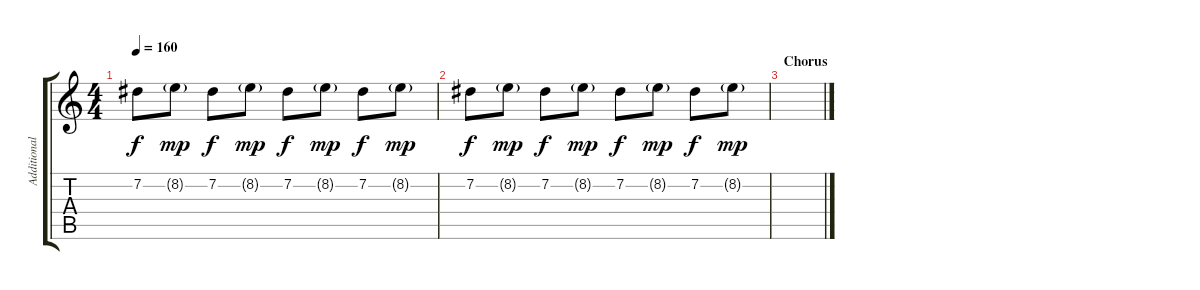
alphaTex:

\track ("Additional Guitar" "Additional") {instrument overdrivenguitar}
\staff {score tabs}
\tuning (D4 Ab3 E3 C3 G2 D2) {hide}
\ts (4 4)
\tempo 160
\clef g2
\ks c
7.2.8{dy f} 8.2{g}.8{dy mp} 7.2.8{dy f} 8.2{g}.8{dy mp} 7.2.8{dy f} 8.2{g}.8{dy mp} 7.2.8{dy f} 8.2{g}.8{dy mp} |
7.2.8{dy f} 8.2{g}.8{dy mp} 7.2.8{dy f} 8.2{g}.8{dy mp} 7.2.8{dy f} 8.2{g}.8{dy mp} 7.2.8{dy f} 8.2{g}.8{dy mp} |
\section ("" "Chorus")
